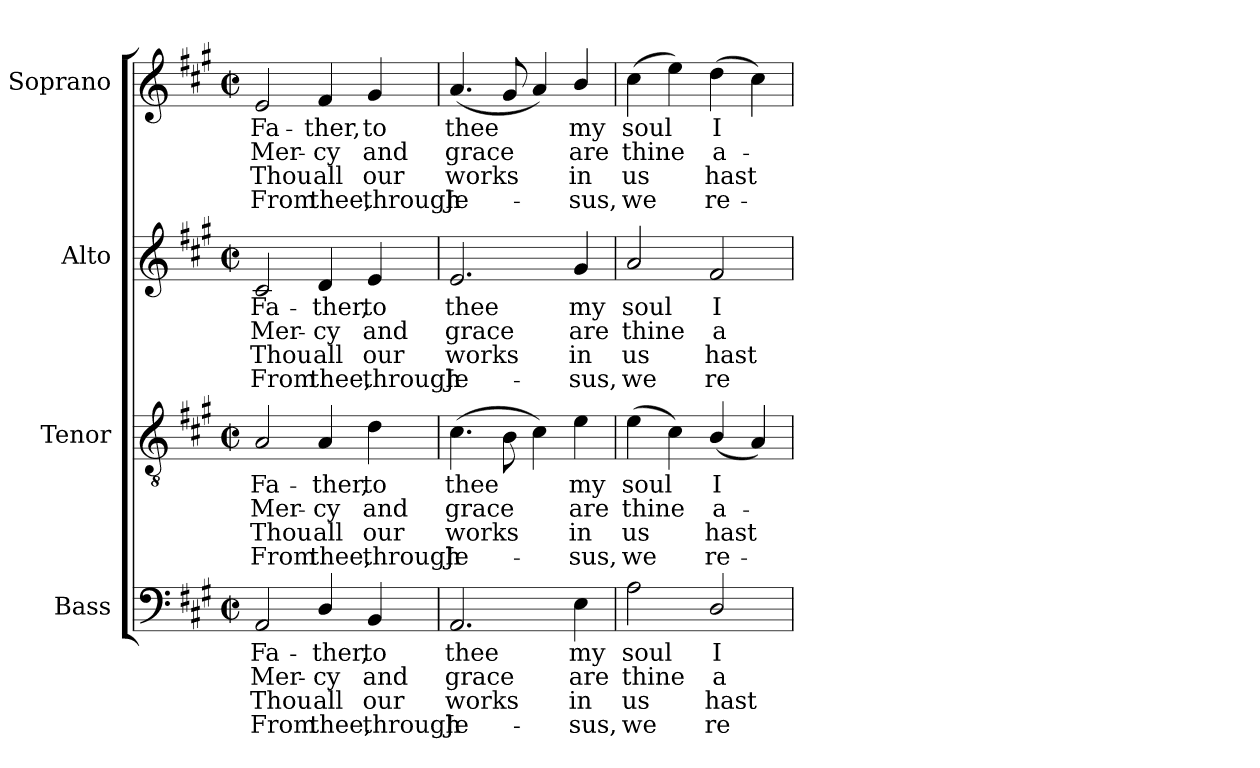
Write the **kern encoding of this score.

**kern	**text	**text	**text	**text	**kern	**text	**text	**text	**text	**kern	**text	**text	**text	**text	**kern	**text	**text	**text	**text
*part4	*part4	*part4	*part4	*part4	*part3	*part3	*part3	*part3	*part3	*part2	*part2	*part2	*part2	*part2	*part1	*part1	*part1	*part1	*part1
*staff4	*staff4	*staff4	*staff4	*staff4	*staff3	*staff3	*staff3	*staff3	*staff3	*staff2	*staff2	*staff2	*staff2	*staff2	*staff1	*staff1	*staff1	*staff1	*staff1
*I"Bass	*	*	*	*	*I"Tenor	*	*	*	*	*I"Alto	*	*	*	*	*I"Soprano	*	*	*	*
*I'B.	*	*	*	*	*I'T.	*	*	*	*	*I'A.	*	*	*	*	*I'S.	*	*	*	*
!!LO:PB:g=z
*clefF4	*	*	*	*	*clefGv2	*	*	*	*	*clefG2	*	*	*	*	*clefG2	*	*	*	*
*	*	*	*	*	*ITrd7c12	*	*	*	*	*	*	*	*	*	*	*	*	*	*
*k[f#c#g#]	*	*	*	*	*k[f#c#g#]	*	*	*	*	*k[f#c#g#]	*	*	*	*	*k[f#c#g#]	*	*	*	*
*A:	*	*	*	*	*A:	*	*	*	*	*A:	*	*	*	*	*A:	*	*	*	*
*M2/2	*	*	*	*	*M2/2	*	*	*	*	*M2/2	*	*	*	*	*M2/2	*	*	*	*
*met(c|)	*	*	*	*	*met(c|)	*	*	*	*	*met(c|)	*	*	*	*	*met(c|)	*	*	*	*
=	=	=	=	=	=	=	=	=	=	=	=	=	=	=	=	=	=	=	=
!	!LO:LY:b:color=#000000	!LO:LY:b:color=#000000	!LO:LY:b:color=#000000	!LO:LY:b:color=#000000	!	!	!	!	!	!	!	!	!	!	!	!	!	!	!
!	!	!	!	!	!	!LO:LY:b:color=#000000	!LO:LY:b:color=#000000	!LO:LY:b:color=#000000	!LO:LY:b:color=#000000	!	!	!	!	!	!	!	!	!	!
!	!	!	!	!	!	!	!	!	!	!	!LO:LY:b:color=#000000	!LO:LY:b:color=#000000	!LO:LY:b:color=#000000	!LO:LY:b:color=#000000	!	!	!	!	!
!	!	!	!	!	!	!	!	!	!	!	!	!	!	!	!	!LO:LY:b:color=#000000	!LO:LY:b:color=#000000	!LO:LY:b:color=#000000	!LO:LY:b:color=#000000
2AAi/	Fa-	Mer-	Thou	From	2AAi/	Fa-	Mer-	Thou	From	2c#i/	Fa-	Mer-	Thou	From	2ei/	Fa-	Mer-	Thou	From
!	!LO:LY:b:color=#000000	!LO:LY:b:color=#000000	!LO:LY:b:color=#000000	!LO:LY:b:color=#000000	!	!	!	!	!	!	!	!	!	!	!	!	!	!	!
!	!	!	!	!	!	!LO:LY:b:color=#000000	!LO:LY:b:color=#000000	!LO:LY:b:color=#000000	!LO:LY:b:color=#000000	!	!	!	!	!	!	!	!	!	!
!	!	!	!	!	!	!	!	!	!	!	!LO:LY:b:color=#000000	!LO:LY:b:color=#000000	!LO:LY:b:color=#000000	!LO:LY:b:color=#000000	!	!	!	!	!
!	!	!	!	!	!	!	!	!	!	!	!	!	!	!	!	!LO:LY:b:color=#000000	!LO:LY:b:color=#000000	!LO:LY:b:color=#000000	!LO:LY:b:color=#000000
4Di/	-ther,	-cy	all	thee,	4AAi/	-ther,	-cy	all	thee,	4di/	-ther,	-cy	all	thee,	4f#i/	-ther,	-cy	all	thee,
!	!LO:LY:b:color=#000000	!LO:LY:b:color=#000000	!LO:LY:b:color=#000000	!LO:LY:b:color=#000000	!	!	!	!	!	!	!	!	!	!	!	!	!	!	!
!	!	!	!	!	!	!LO:LY:b:color=#000000	!LO:LY:b:color=#000000	!LO:LY:b:color=#000000	!LO:LY:b:color=#000000	!	!	!	!	!	!	!	!	!	!
!	!	!	!	!	!	!	!	!	!	!	!LO:LY:b:color=#000000	!LO:LY:b:color=#000000	!LO:LY:b:color=#000000	!LO:LY:b:color=#000000	!	!	!	!	!
!	!	!	!	!	!	!	!	!	!	!	!	!	!	!	!	!LO:LY:b:color=#000000	!LO:LY:b:color=#000000	!LO:LY:b:color=#000000	!LO:LY:b:color=#000000
4BBi/	to	and	our	through	4Di\	to	and	our	through	4ei/	to	and	our	through	4g#i/	to	and	our	through
=1	=1	=1	=1	=1	=1	=1	=1	=1	=1	=1	=1	=1	=1	=1	=1	=1	=1	=1	=1
!	!LO:LY:b:color=#000000	!LO:LY:b:color=#000000	!LO:LY:b:color=#000000	!LO:LY:b:color=#000000	!	!	!	!	!	!	!	!	!	!	!	!	!	!	!
!	!	!	!	!	!	!LO:LY:b:color=#000000	!LO:LY:b:color=#000000	!LO:LY:b:color=#000000	!LO:LY:b:color=#000000	!	!	!	!	!	!	!	!	!	!
!	!	!	!	!	!	!	!	!	!	!	!LO:LY:b:color=#000000	!LO:LY:b:color=#000000	!LO:LY:b:color=#000000	!LO:LY:b:color=#000000	!	!	!	!	!
!	!	!	!	!	!	!	!	!	!	!	!	!	!	!	!	!LO:LY:b:color=#000000	!LO:LY:b:color=#000000	!LO:LY:b:color=#000000	!LO:LY:b:color=#000000
2.AAi/	thee	grace	works	Je-	(4.C#i\	thee	grace	works	Je-	2.ei/	thee	grace	works	Je-	(4.ai/	thee	grace	works	Je-
.	.	.	.	.	8BBi\	.	.	.	.	.	.	.	.	.	8g#i/	.	.	.	.
.	.	.	.	.	4C#i\)	.	.	.	.	.	.	.	.	.	4ai/)	.	.	.	.
!	!LO:LY:b:color=#000000	!LO:LY:b:color=#000000	!LO:LY:b:color=#000000	!LO:LY:b:color=#000000	!	!	!	!	!	!	!	!	!	!	!	!	!	!	!
!	!	!	!	!	!	!LO:LY:b:color=#000000	!LO:LY:b:color=#000000	!LO:LY:b:color=#000000	!LO:LY:b:color=#000000	!	!	!	!	!	!	!	!	!	!
!	!	!	!	!	!	!	!	!	!	!	!LO:LY:b:color=#000000	!LO:LY:b:color=#000000	!LO:LY:b:color=#000000	!LO:LY:b:color=#000000	!	!	!	!	!
!	!	!	!	!	!	!	!	!	!	!	!	!	!	!	!	!LO:LY:b:color=#000000	!LO:LY:b:color=#000000	!LO:LY:b:color=#000000	!LO:LY:b:color=#000000
4Ei\	my	are	-in	sus,	4Ei\	my	are	-in	sus,	4g#i/	my	are	-in	sus,	4bi/	my	are	-in	sus,
=2	=2	=2	=2	=2	=2	=2	=2	=2	=2	=2	=2	=2	=2	=2	=2	=2	=2	=2	=2
!	!LO:LY:b:color=#000000	!LO:LY:b:color=#000000	!LO:LY:b:color=#000000	!LO:LY:b:color=#000000	!	!	!	!	!	!	!	!	!	!	!	!	!	!	!
!	!	!	!	!	!	!LO:LY:b:color=#000000	!LO:LY:b:color=#000000	!LO:LY:b:color=#000000	!LO:LY:b:color=#000000	!	!	!	!	!	!	!	!	!	!
!	!	!	!	!	!	!	!	!	!	!	!LO:LY:b:color=#000000	!LO:LY:b:color=#000000	!LO:LY:b:color=#000000	!LO:LY:b:color=#000000	!	!	!	!	!
!	!	!	!	!	!	!	!	!	!	!	!	!	!	!	!	!LO:LY:b:color=#000000	!LO:LY:b:color=#000000	!LO:LY:b:color=#000000	!LO:LY:b:color=#000000
2Ai\	soul	thine	us	we	(4Ei\	soul	thine	us	we	2ai/	soul	thine	us	we	(4cc#i\	soul	thine	us	we
.	.	.	.	.	4C#i\)	.	.	.	.	.	.	.	.	.	4eei\)	.	.	.	.
!	!LO:LY:b:color=#000000	!LO:LY:b:color=#000000	!LO:LY:b:color=#000000	!LO:LY:b:color=#000000	!	!	!	!	!	!	!	!	!	!	!	!	!	!	!
!	!	!	!	!	!	!LO:LY:b:color=#000000	!LO:LY:b:color=#000000	!LO:LY:b:color=#000000	!LO:LY:b:color=#000000	!	!	!	!	!	!	!	!	!	!
!	!	!	!	!	!	!	!	!	!	!	!LO:LY:b:color=#000000	!LO:LY:b:color=#000000	!LO:LY:b:color=#000000	!LO:LY:b:color=#000000	!	!	!	!	!
!	!	!	!	!	!	!	!	!	!	!	!	!	!	!	!	!LO:LY:b:color=#000000	!LO:LY:b:color=#000000	!LO:LY:b:color=#000000	!LO:LY:b:color=#000000
2Di/	I	a-	hast	re-	(4BBi/	I	a-	hast	re-	2f#i/	I	a-	hast	re-	(4ddi\	I	a-	hast	re-
.	.	.	.	.	4AAi/)	.	.	.	.	.	.	.	.	.	4cc#i\)	.	.	.	.
=	=	=	=	=	=	=	=	=	=	=	=	=	=	=	=	=	=	=	=
*-	*-	*-	*-	*-	*-	*-	*-	*-	*-	*-	*-	*-	*-	*-	*-	*-	*-	*-	*-
